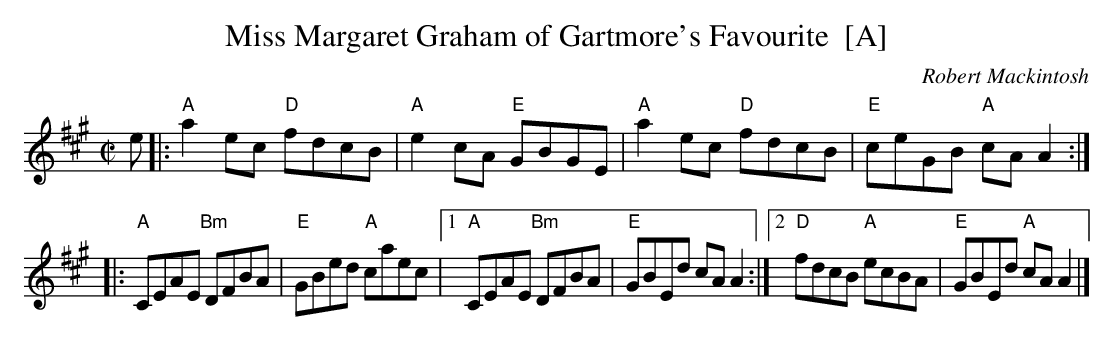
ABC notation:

X:1
T: Miss Margaret Graham of Gartmore's Favourite  [A]
C: Robert Mackintosh
M: C|
L: 1/8
K: A
e \
|: "A"a2ec "D"fdcB | "A"e2cA "E"GBGE \
| "A"a2ec "D"fdcB | "E"ceGB "A"cAA2 :|
|: "A"CEAE "Bm"DFBA | "E"GBed "A"caec \
|1 "A"CEAE "Bm"DFBA | "E"GBEd cAA2 \
:|2 "D"fdcB "A"ecBA | "E"GBEd "A"cAA2 |]
